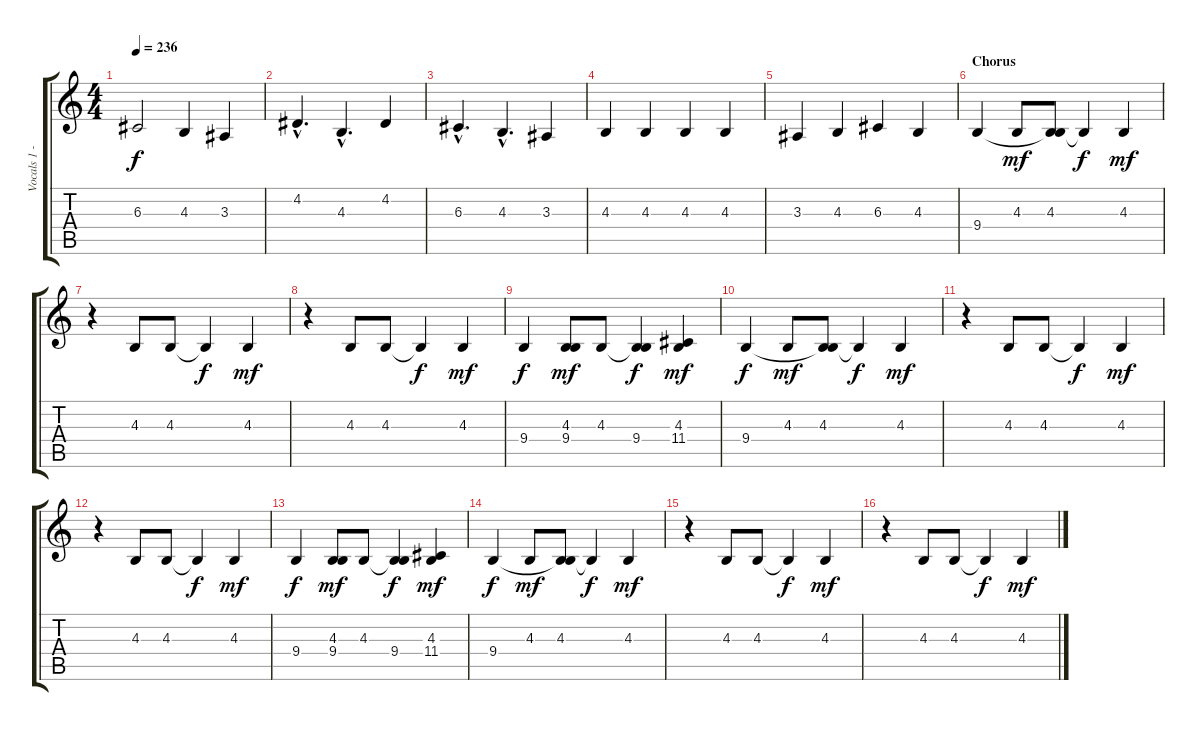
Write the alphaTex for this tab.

\track ("Vocals 1 - Mark" "Vocals 1 -") {instrument tenorsax}
\staff {score tabs}
\tuning (E4 B3 G3 D3 A2 E2) {hide}
\ts (4 4)
\tempo 236
\clef g2
\ks c
6.3.2{dy f} 4.3.4 3.3.4 |
4.2{hac}.4{d} 4.3{hac}.4{d} 4.2.4 |
6.3{hac}.4{d} 4.3{hac}.4{d} 3.3.4 |
4.3.4 4.3.4 4.3.4 4.3.4 |
3.3.4 4.3.4 6.3.4 4.3.4 |
\section ("" "Chorus")
9.4.4 4.3.8{dy mf} (4.3 9.4{t}).8 4.3{t}.4{dy f} 4.3.4{dy mf} |
r.4 4.3.8 4.3.8 4.3{t}.4{dy f} 4.3.4{dy mf} |
r.4 4.3.8 4.3.8 4.3{t}.4{dy f} 4.3.4{dy mf} |
9.4.4{dy f} (4.3 9.4).8{dy mf} 4.3.8 (4.3{t} 9.4).4{dy f} (4.3 11.4).4{dy mf} |
9.4.4{dy f} 4.3.8{dy mf} (4.3 9.4{t}).8 4.3{t}.4{dy f} 4.3.4{dy mf} |
r.4 4.3.8 4.3.8 4.3{t}.4{dy f} 4.3.4{dy mf} |
r.4 4.3.8 4.3.8 4.3{t}.4{dy f} 4.3.4{dy mf} |
9.4.4{dy f} (4.3 9.4).8{dy mf} 4.3.8 (4.3{t} 9.4).4{dy f} (4.3 11.4).4{dy mf} |
9.4.4{dy f} 4.3.8{dy mf} (4.3 9.4{t}).8 4.3{t}.4{dy f} 4.3.4{dy mf} |
r.4 4.3.8 4.3.8 4.3{t}.4{dy f} 4.3.4{dy mf} |
r.4 4.3.8 4.3.8 4.3{t}.4{dy f} 4.3.4{dy mf}
